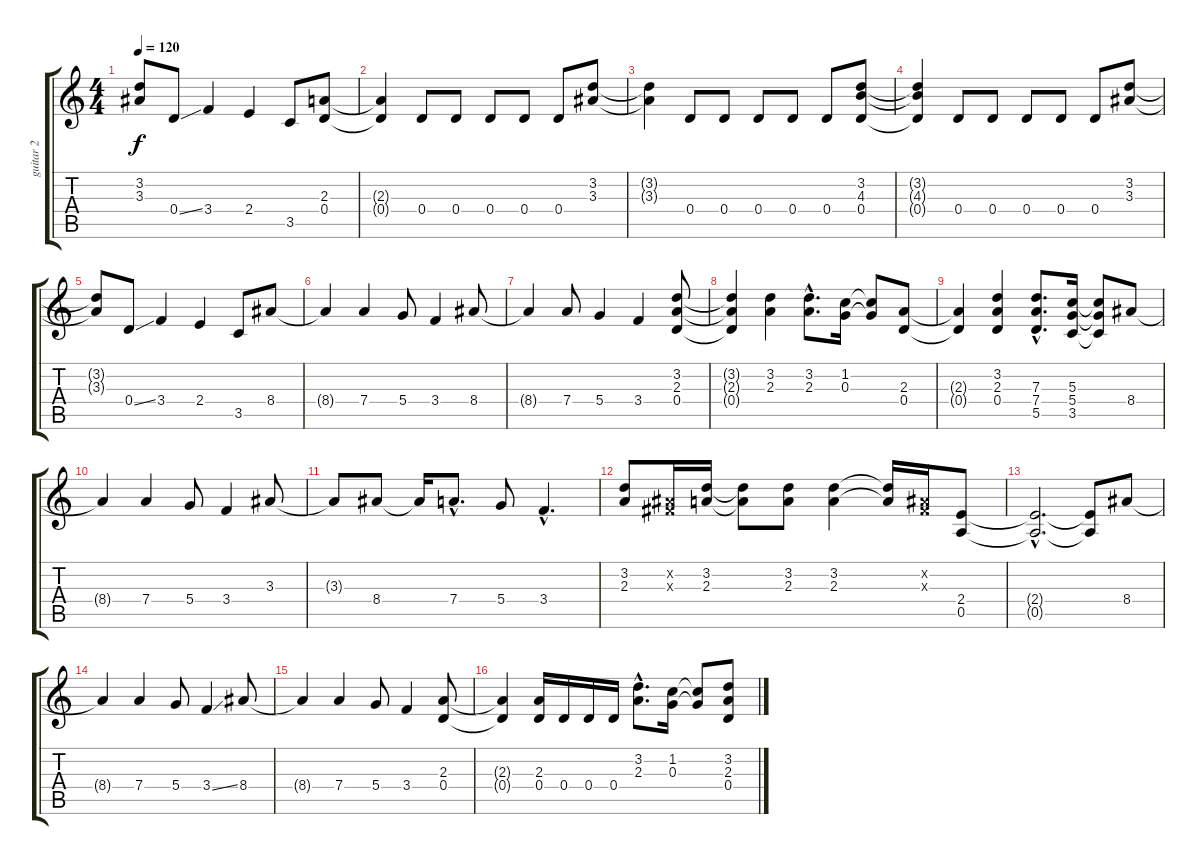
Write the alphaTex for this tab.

\track ("guitar 2" "guitar 2") {instrument distortionguitar}
\staff {score tabs}
\tuning (E4 B3 G3 D3 A2 E2) {hide}
\ts (4 4)
\tempo 120
\clef g2
\ks c
(3.2{t} 3.3{t}).8{dy f} 0.4{ss}.8 3.4.4 2.4.4 3.5.8 (2.3 0.4).8 |
(2.3{t} 0.4{t}).4 0.4.8 0.4.8 0.4.8 0.4.8 0.4.8 (3.2 3.3).8 |
(3.2{t} 3.3{t}).4 0.4.8 0.4.8 0.4.8 0.4.8 0.4.8 (3.2 4.3 0.4).8 |
(3.2{t} 4.3{t} 0.4{t}).4 0.4.8 0.4.8 0.4.8 0.4.8 0.4.8 (3.2 3.3).8 |
(3.2{t} 3.3{t}).8 0.4{ss}.8 3.4.4 2.4.4 3.5.8 8.4.8 |
8.4{t}.4 7.4.4 5.4.8 3.4.4 8.4.8 |
8.4{t}.4 7.4.8 5.4.4 3.4.4 (3.2 2.3 0.4).8 |
(3.2{t} 2.3{t} 0.4{t}).4 (3.2 2.3).4 (3.2{hac} 2.3{hac}).8{d} (1.2 0.3).16 (1.2{t} 0.3{t}).8 (2.3 0.4).8 |
(2.3{t} 0.4{t}).4 (3.2 2.3 0.4).4 (7.3{hac} 7.4{hac} 5.5{hac}).8{d} (5.3 5.4 3.5).16 (5.3{t} 5.4{t} 3.5{t}).8 8.4.8 |
8.4{t}.4 7.4.4 5.4.8 3.4.4 3.3.8 |
3.3{t}.8 8.4.8 8.4{t}.16 7.4{hac}.8{d} 5.4.8 3.4{hac}.4{d} |
(3.2 2.3).8 (-1.2{x} -1.3{x}).16 (3.2 2.3).16 (3.2{t} 2.3{t}).8 (3.2 2.3).8 (3.2 2.3).4 (3.2{t} 2.3{t}).16 (-1.2{x} -1.3{x}).16 (2.4 0.5).8 |
(2.4{hac t} 0.5{hac t}).2{d} (2.4{t} 0.5{t}).8 8.4.8 |
8.4{t}.4 7.4.4 5.4.8 3.4{ss}.4 8.4.8 |
8.4{t}.4 7.4.4 5.4.8 3.4.4 (2.3 0.4).8 |
(2.3{t} 0.4{t}).4 (2.3 0.4).16 0.4.16 0.4.16 0.4.16 (3.2{hac} 2.3{hac}).8{d} (1.2 0.3).16 (1.2{t} 0.3{t}).8 (3.2 2.3 0.4).8
